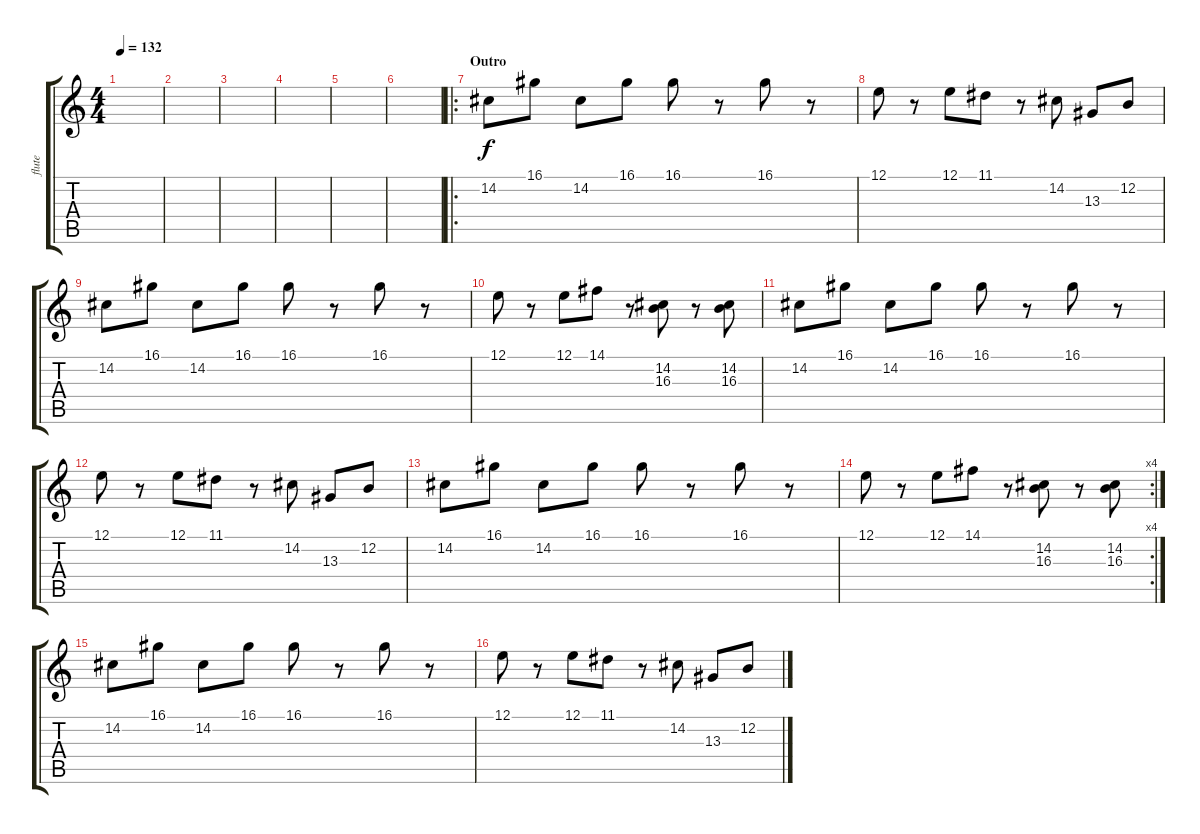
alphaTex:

\track ("flute" "flute") {instrument panflute}
\staff {score tabs}
\tuning (E4 B3 G3 D3 A2 E2) {hide}
\ts (4 4)
\tempo 132
\clef g2
\ks c
|
|
|
|
|
|
\ro
\section ("" "Outro")
14.2.8 16.1.8 14.2.8 16.1.8 16.1.8 r.8 16.1.8 r.8 |
12.1.8 r.8 12.1.8 11.1.8 r.8 14.2.8 13.3.8 12.2.8 |
14.2.8 16.1.8 14.2.8 16.1.8 16.1.8 r.8 16.1.8 r.8 |
12.1.8 r.8 12.1.8 14.1.8 r.8 (14.2 16.3).8 r.8 (14.2 16.3).8 |
14.2.8 16.1.8 14.2.8 16.1.8 16.1.8 r.8 16.1.8 r.8 |
12.1.8 r.8 12.1.8 11.1.8 r.8 14.2.8 13.3.8 12.2.8 |
14.2.8 16.1.8 14.2.8 16.1.8 16.1.8 r.8 16.1.8 r.8 |
\rc 4
12.1.8 r.8 12.1.8 14.1.8 r.8 (14.2 16.3).8 r.8 (14.2 16.3).8 |
14.2.8 16.1.8 14.2.8 16.1.8 16.1.8 r.8 16.1.8 r.8 |
12.1.8 r.8 12.1.8 11.1.8 r.8 14.2.8 13.3.8 12.2.8
